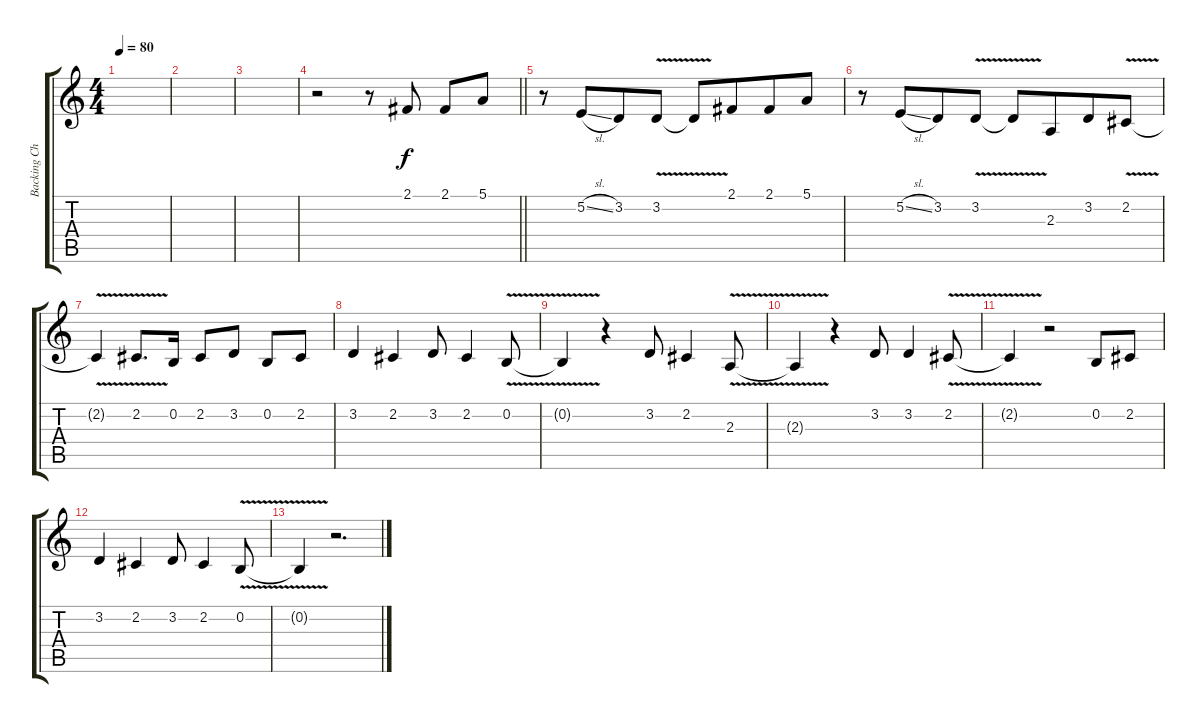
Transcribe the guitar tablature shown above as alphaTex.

\track ("Backing Chorus II" "Backing Ch") {instrument flute}
\staff {score tabs}
\tuning (E4 B3 G3 D3 A2 E2) {hide}
\ts (4 4)
\tempo 80
\clef g2
\ks c
|
|
|
\barLineRight lightlight
r.2 r.8 2.1.8 2.1.8 5.1.8 |
r.8 5.2{sl}.8{beam merge} 3.2.8 3.2{v}.8 3.2{t}.8 2.1.8{beam merge} 2.1.8 5.1.8 |
r.8 5.2{sl}.8{beam merge} 3.2.8 3.2{v}.8 3.2{t}.8 2.3.8{beam merge} 3.2.8 2.2{v}.8 |
2.2{t}.4 2.2{v}.8{d} 0.2.16 2.2.8 3.2.8 0.2.8 2.2.8 |
3.2.4 2.2.4 3.2.8 2.2.4 0.2{v}.8 |
0.2{t}.4 r.4 3.2.8 2.2.4 2.3{v}.8 |
2.3{t}.4 r.4 3.2.8 3.2.4 2.2{v}.8 |
2.2{t}.4 r.2 0.2.8 2.2.8 |
3.2.4 2.2.4 3.2.8 2.2.4 0.2{v}.8 |
0.2{t}.4 r.2{d}
